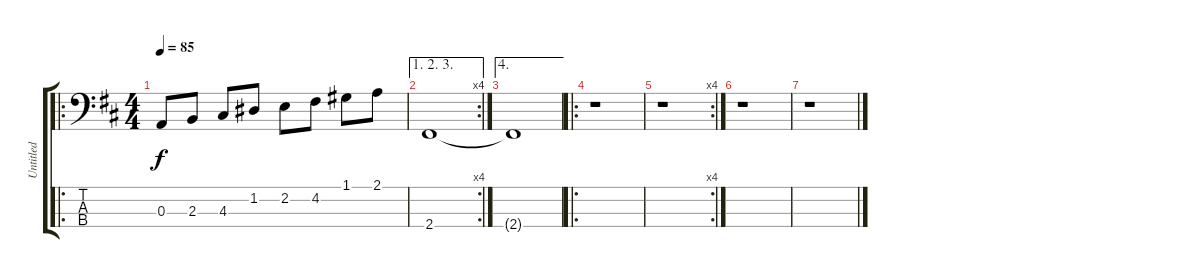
\track ("Untitled" "Untitled") {instrument electricbassfinger}
\staff {score tabs}
\tuning (G2 D2 A1 E1) {hide}
\ro
\ts (4 4)
\tempo 85
\clef f4
\ks d
0.3.8{dy f} 2.3.8 4.3.8 1.2.8 2.2.8 4.2.8 1.1.8 2.1.8 |
\ae (1 2 3)
\rc 4
2.4.1 |
\ae 4
2.4{t}.1 |
\ro
r.1 |
\rc 4
r.1 |
r.1 |
r.1
